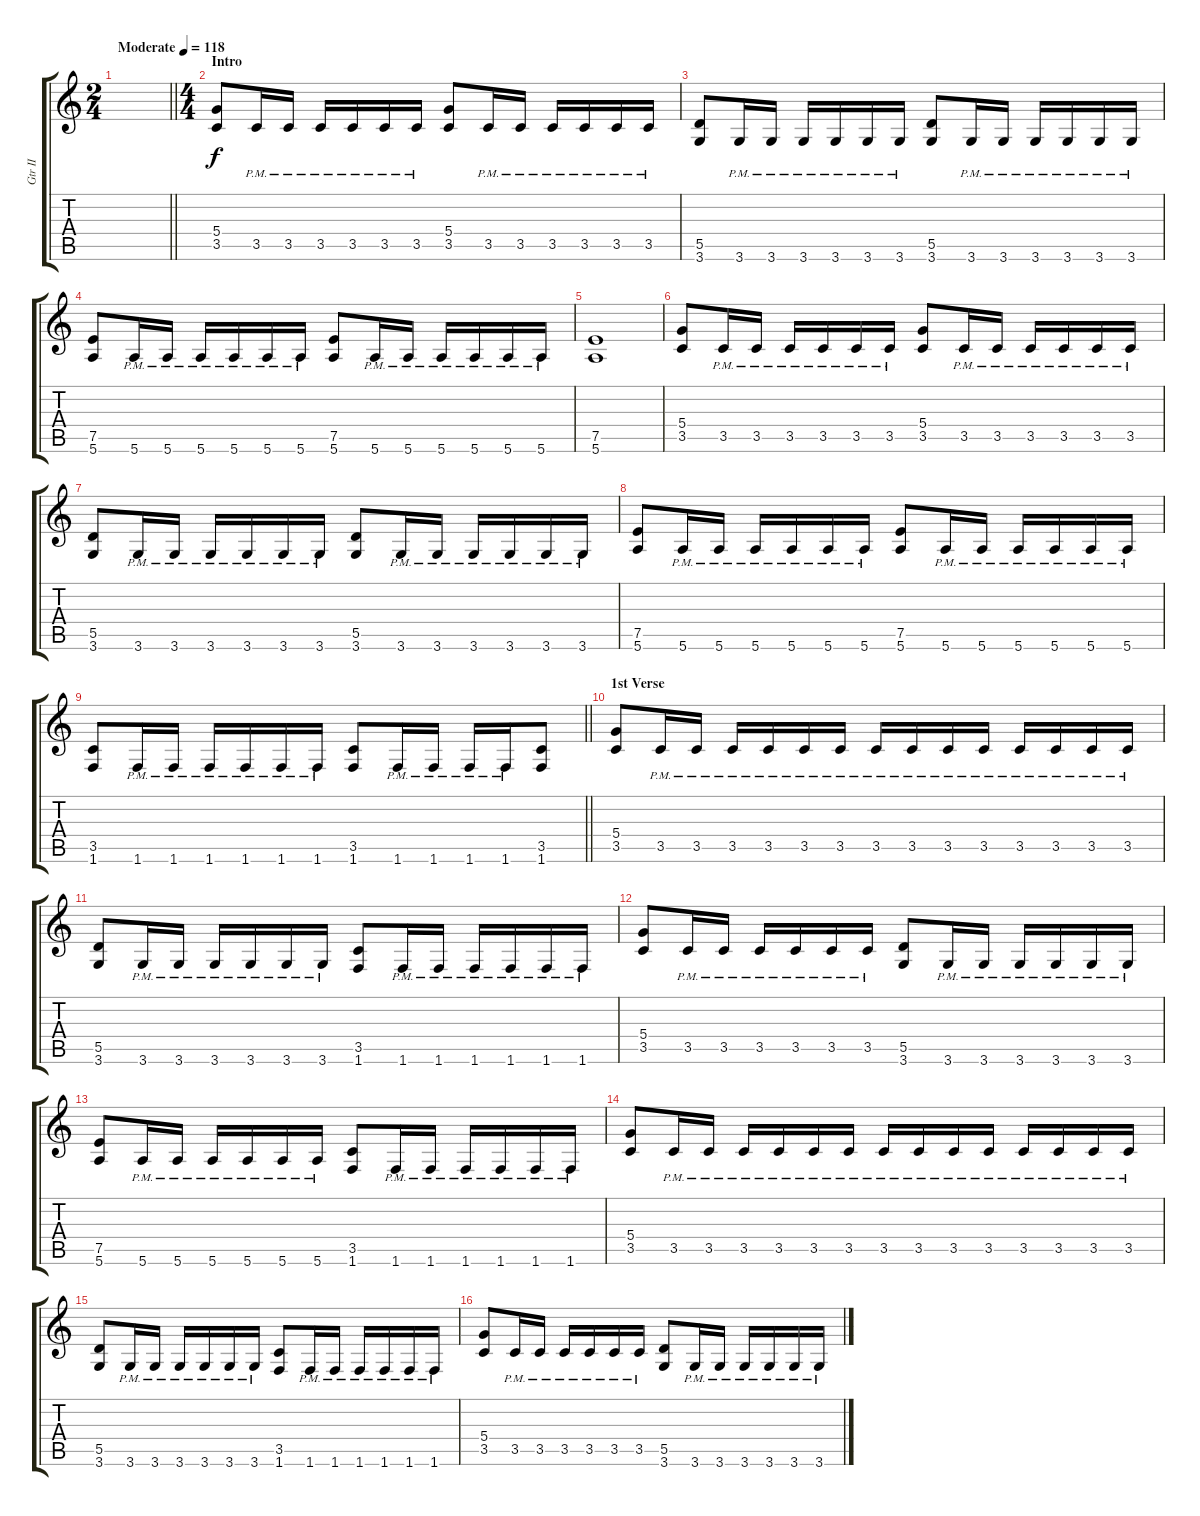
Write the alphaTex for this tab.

\track ("Gtr II" "Gtr II") {instrument overdrivenguitar}
\staff {score tabs}
\tuning (E4 B3 G3 D3 A2 E2) {hide}
\ts (2 4)
\tempo (118 "Moderate")
\clef g2
\barLineRight lightlight
\ks c
|
\ts (4 4)
\section ("" "Intro")
(5.4 3.5).8 3.5{pm}.16 3.5{pm}.16 3.5{pm}.16 3.5{pm}.16 3.5{pm}.16 3.5{pm}.16 (5.4 3.5).8 3.5{pm}.16 3.5{pm}.16 3.5{pm}.16 3.5{pm}.16 3.5{pm}.16 3.5{pm}.16 |
(5.5 3.6).8 3.6{pm}.16 3.6{pm}.16 3.6{pm}.16 3.6{pm}.16 3.6{pm}.16 3.6{pm}.16 (5.5 3.6).8 3.6{pm}.16 3.6{pm}.16 3.6{pm}.16 3.6{pm}.16 3.6{pm}.16 3.6{pm}.16 |
(7.5 5.6).8 5.6{pm}.16 5.6{pm}.16 5.6{pm}.16 5.6{pm}.16 5.6{pm}.16 5.6{pm}.16 (7.5 5.6).8 5.6{pm}.16 5.6{pm}.16 5.6{pm}.16 5.6{pm}.16 5.6{pm}.16 5.6{pm}.16 |
(7.5 5.6).1 |
(5.4 3.5).8 3.5{pm}.16 3.5{pm}.16 3.5{pm}.16 3.5{pm}.16 3.5{pm}.16 3.5{pm}.16 (5.4 3.5).8 3.5{pm}.16 3.5{pm}.16 3.5{pm}.16 3.5{pm}.16 3.5{pm}.16 3.5{pm}.16 |
(5.5 3.6).8 3.6{pm}.16 3.6{pm}.16 3.6{pm}.16 3.6{pm}.16 3.6{pm}.16 3.6{pm}.16 (5.5 3.6).8 3.6{pm}.16 3.6{pm}.16 3.6{pm}.16 3.6{pm}.16 3.6{pm}.16 3.6{pm}.16 |
(7.5 5.6).8 5.6{pm}.16 5.6{pm}.16 5.6{pm}.16 5.6{pm}.16 5.6{pm}.16 5.6{pm}.16 (7.5 5.6).8 5.6{pm}.16 5.6{pm}.16 5.6{pm}.16 5.6{pm}.16 5.6{pm}.16 5.6{pm}.16 |
\barLineRight lightlight
(3.5 1.6).8 1.6{pm}.16 1.6{pm}.16 1.6{pm}.16 1.6{pm}.16 1.6{pm}.16 1.6{pm}.16 (3.5 1.6).8 1.6{pm}.16 1.6{pm}.16 1.6{pm}.16 1.6{pm}.16 (3.5 1.6).8 |
\section ("" "1st Verse")
(5.4 3.5).8 3.5{pm}.16 3.5{pm}.16 3.5{pm}.16 3.5{pm}.16 3.5{pm}.16 3.5{pm}.16 3.5{pm}.16 3.5{pm}.16 3.5{pm}.16 3.5{pm}.16 3.5{pm}.16 3.5{pm}.16 3.5{pm}.16 3.5{pm}.16 |
(5.5 3.6).8 3.6{pm}.16 3.6{pm}.16 3.6{pm}.16 3.6{pm}.16 3.6{pm}.16 3.6{pm}.16 (3.5 1.6).8 1.6{pm}.16 1.6{pm}.16 1.6{pm}.16 1.6{pm}.16 1.6{pm}.16 1.6{pm}.16 |
(5.4 3.5).8 3.5{pm}.16 3.5{pm}.16 3.5{pm}.16 3.5{pm}.16 3.5{pm}.16 3.5{pm}.16 (5.5 3.6).8 3.6{pm}.16 3.6{pm}.16 3.6{pm}.16 3.6{pm}.16 3.6{pm}.16 3.6{pm}.16 |
(7.5 5.6).8 5.6{pm}.16 5.6{pm}.16 5.6{pm}.16 5.6{pm}.16 5.6{pm}.16 5.6{pm}.16 (3.5 1.6).8 1.6{pm}.16 1.6{pm}.16 1.6{pm}.16 1.6{pm}.16 1.6{pm}.16 1.6{pm}.16 |
(5.4 3.5).8 3.5{pm}.16 3.5{pm}.16 3.5{pm}.16 3.5{pm}.16 3.5{pm}.16 3.5{pm}.16 3.5{pm}.16 3.5{pm}.16 3.5{pm}.16 3.5{pm}.16 3.5{pm}.16 3.5{pm}.16 3.5{pm}.16 3.5{pm}.16 |
(5.5 3.6).8 3.6{pm}.16 3.6{pm}.16 3.6{pm}.16 3.6{pm}.16 3.6{pm}.16 3.6{pm}.16 (3.5 1.6).8 1.6{pm}.16 1.6{pm}.16 1.6{pm}.16 1.6{pm}.16 1.6{pm}.16 1.6{pm}.16 |
(5.4 3.5).8 3.5{pm}.16 3.5{pm}.16 3.5{pm}.16 3.5{pm}.16 3.5{pm}.16 3.5{pm}.16 (5.5 3.6).8 3.6{pm}.16 3.6{pm}.16 3.6{pm}.16 3.6{pm}.16 3.6{pm}.16 3.6{pm}.16
